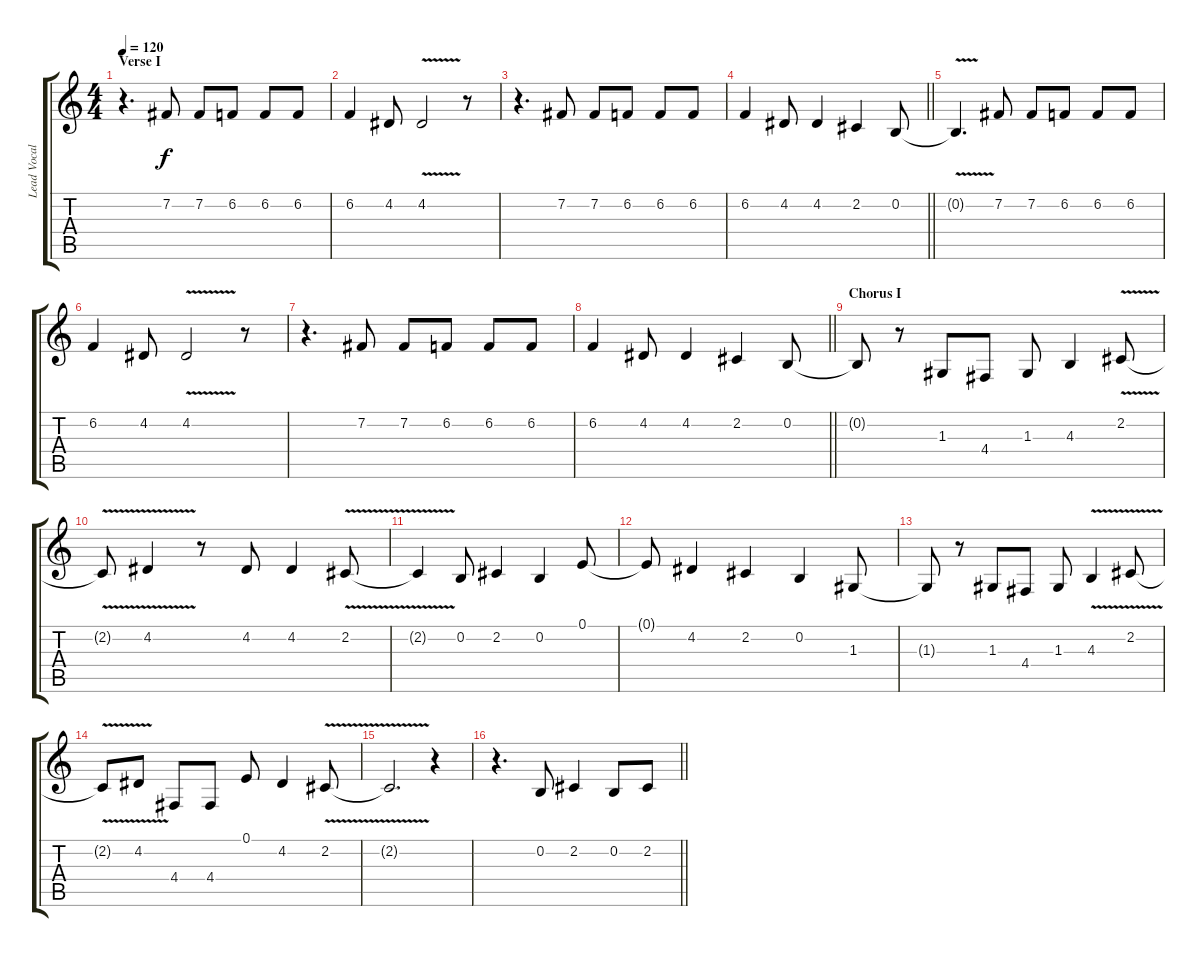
\track ("Lead Vocals" "Lead Vocal") {instrument violin}
\staff {score tabs}
\tuning (E4 B3 G3 D3 A2 E2) {hide}
\ts (4 4)
\section ("" "Verse I")
\tempo 120
\clef g2
\ks c
r.4{d dy f} 7.2.8 7.2.8 6.2.8 6.2.8 6.2.8 |
6.2.4 4.2.8 4.2{v}.2 r.8 |
r.4{d} 7.2.8 7.2.8 6.2.8 6.2.8 6.2.8 |
\barLineRight lightlight
6.2.4 4.2.8 4.2.4 2.2.4 0.2.8 |
0.2{v t}.4{d} 7.2.8 7.2.8 6.2.8 6.2.8 6.2.8 |
6.2.4 4.2.8 4.2{v}.2 r.8 |
r.4{d} 7.2.8 7.2.8 6.2.8 6.2.8 6.2.8 |
\barLineRight lightlight
6.2.4 4.2.8 4.2.4 2.2.4 0.2.8 |
\section ("" "Chorus I")
0.2{t}.8 r.8 1.3.8 4.4.8 1.3.8 4.3.4 2.2{v}.8 |
2.2{t}.8 4.2{v}.4 r.8 4.2.8 4.2.4 2.2{v}.8 |
2.2{t}.4 0.2.8 2.2.4 0.2.4 0.1.8 |
0.1{t}.8 4.2.4 2.2.4 0.2.4 1.3.8 |
1.3{t}.8 r.8 1.3.8 4.4.8 1.3.8 4.3{v}.4 2.2{v}.8 |
2.2{t}.8 4.2{v}.8 4.4.8 4.4.8 0.1.8 4.2.4 2.2{v}.8 |
2.2{t}.2{d} r.4 |
\barLineRight lightlight
r.4{d} 0.2.8 2.2.4 0.2.8 2.2.8
